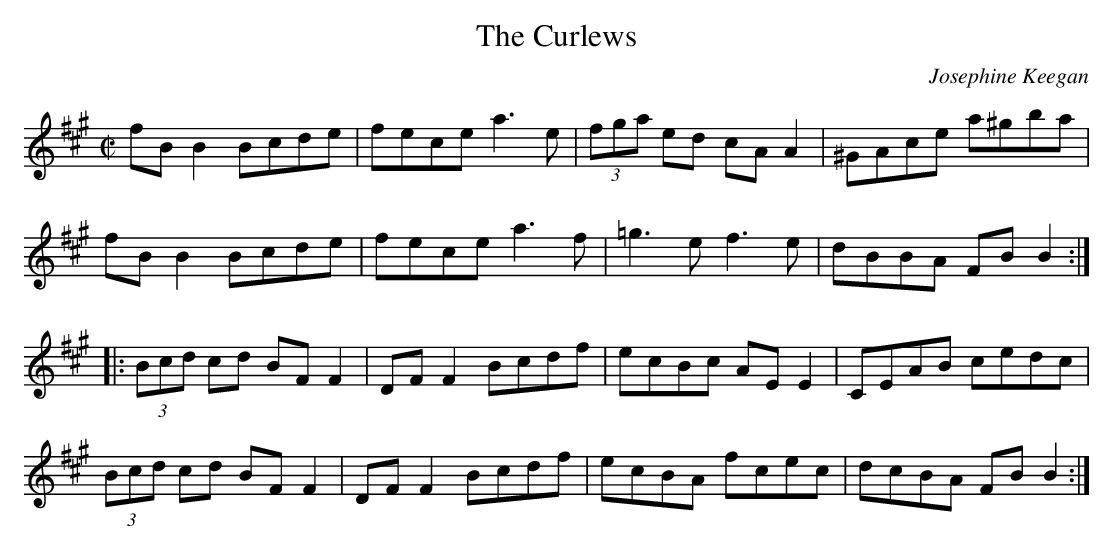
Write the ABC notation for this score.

X:1
T:Curlews, The
C:Josephine Keegan
M:C|
K:Bdor
fBB2 Bcde|fece a3e|(3fga ed cAA2|^GAce a^gba|
fBB2 Bcde|fece a3f|=g3e f3e|dBBA FBB2:|
|:(3Bcd cd BFF2|DFF2 Bcdf|ecBc AEE2|CEAB cedc|
(3Bcd cd BFF2|DFF2 Bcdf|ecBA fcec|dcBA FBB2:|
